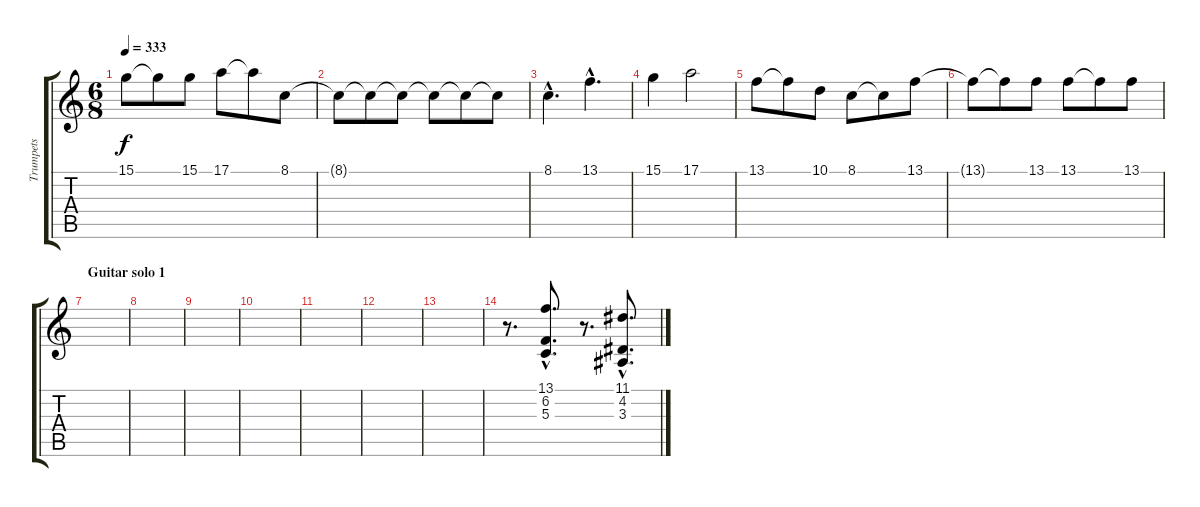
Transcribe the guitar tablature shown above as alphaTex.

\track ("Trumpets" "Trumpets") {instrument trumpet}
\staff {score tabs}
\tuning (E4 B3 G3 D3 A2 E2) {hide}
\ts (6 8)
\tempo 333
\clef g2
\ks c
15.1.8{dy f} 15.1{t}.8 15.1.8 17.1.8 17.1{t}.8 8.1.8 |
8.1{t}.8 8.1{t}.8 8.1{t}.8 8.1{t}.8 8.1{t}.8 8.1{t}.8 |
8.1{hac}.4{d} 13.1{hac}.4{d} |
15.1.4 17.1.2 |
13.1.8 13.1{t}.8 10.1.8 8.1.8 8.1{t}.8 13.1.8 |
13.1{t}.8 13.1{t}.8 13.1.8 13.1.8 13.1{t}.8 13.1.8 |
\section ("" "Guitar solo 1")
|
|
|
|
|
|
|
r.8{d} (13.1{hac} 6.2{hac} 5.3{hac}).8{d} r.8{d} (11.1{hac} 4.2{hac} 3.3{hac}).8{d}
